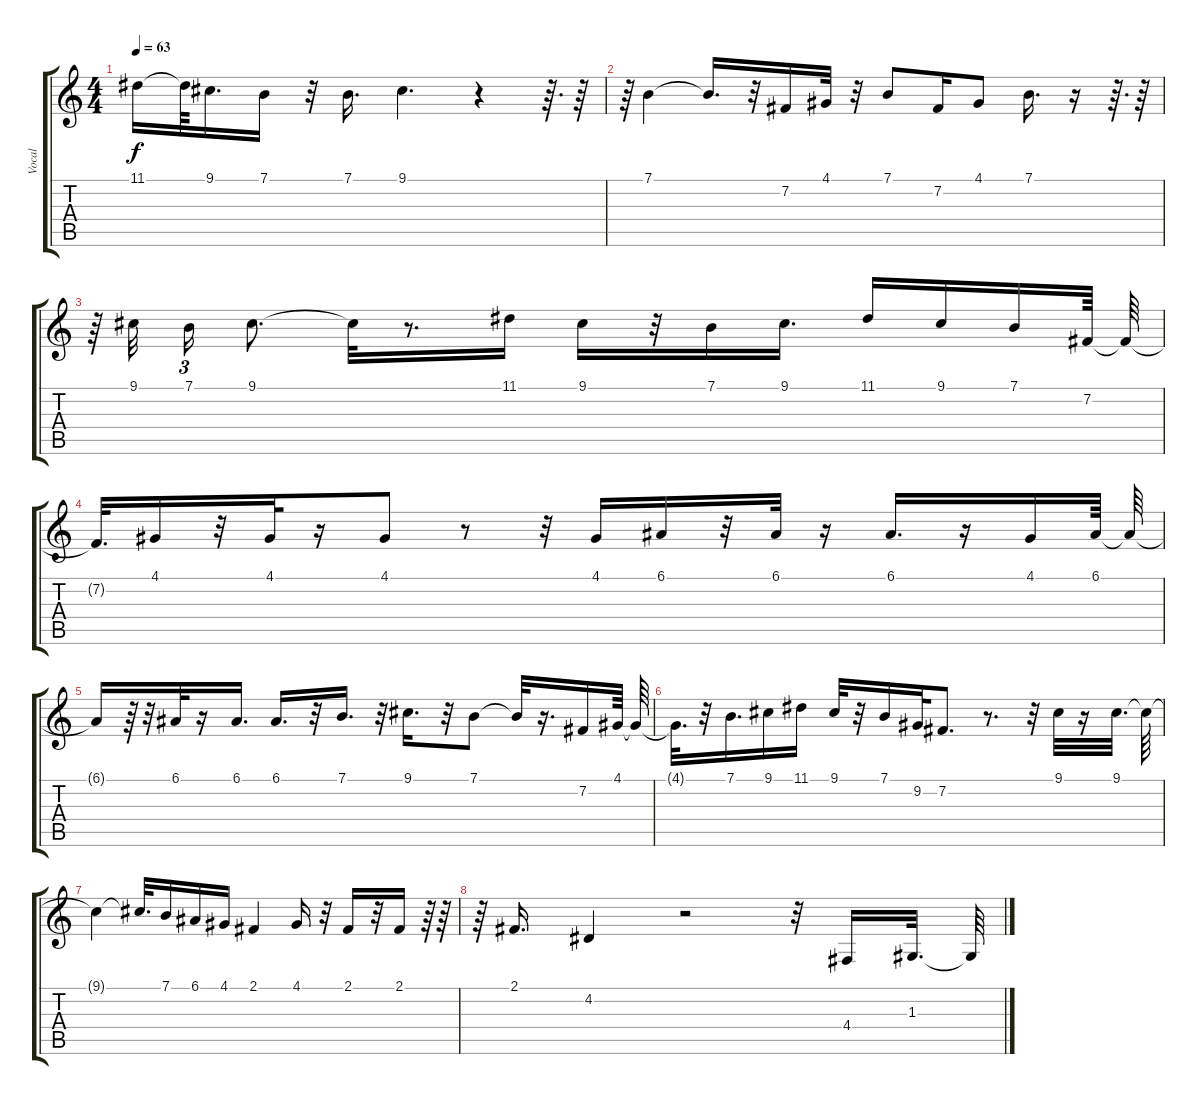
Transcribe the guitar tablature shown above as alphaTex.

\track ("Vocal" "Vocal") {instrument vibraphone}
\staff {score tabs}
\tuning (E4 B3 G3 D3 A2 E2) {hide}
\ts (4 4)
\tempo 63
\clef g2
\ks c
11.1{t}.16{dy f} 11.1{t}.64 9.1.16{d} 7.1.16 r.32 7.1.16{d} 9.1.4{d} r.4 r.64{d} r.64 |
r.64 7.1.4 7.1{t}.16{d} r.32 7.2.16 4.1.32 r.32 7.1.8 7.2.16 4.1.8 7.1.16{d} r.16 r.64{d} r.64 |
r.64 9.1.32 7.1.16{tu (3 2)} 9.1.8{d} 9.1{t}.32 r.8{d} 11.1.16 9.1.16 r.32 7.1.16 9.1.16{d} 11.1.16 9.1.16 7.1.16 7.2.64 7.2{t}.64 |
7.2{t}.32{d} 4.1.16 r.32 4.1.32 r.16 4.1.8 r.8 r.32 4.1.16 6.1.16 r.32 6.1.32 r.16 6.1.16{d} r.16 4.1.16 6.1.64 6.1{t}.64 |
6.1{t}.16 r.64 r.32 6.1.32 r.16 6.1.16{d} 6.1.16{d} r.32 7.1.16{d} r.32 9.1.16{d} r.32 7.1.8 7.1{t}.32 r.16{d} 7.2.16 4.1.64 4.1{t}.64 |
4.1{t}.32{d} r.32 7.1.16{d} 9.1.16 11.1.16 9.1.32 r.32 7.1.16 9.2.32 7.2.8{d} r.8{d} r.32 9.1.32 r.16 9.1.32{d} 9.1{t}.64 |
9.1{t}.4 9.1{t}.32{d} 7.1.16 6.1.16 4.1.16 2.1.4 4.1.16 r.32 2.1.16 r.32 2.1.16 r.64 r.64 |
r.64 2.1.16{d} 4.2.4 r.2 r.32 4.4.16 1.3.32{d} 1.3{t}.64
